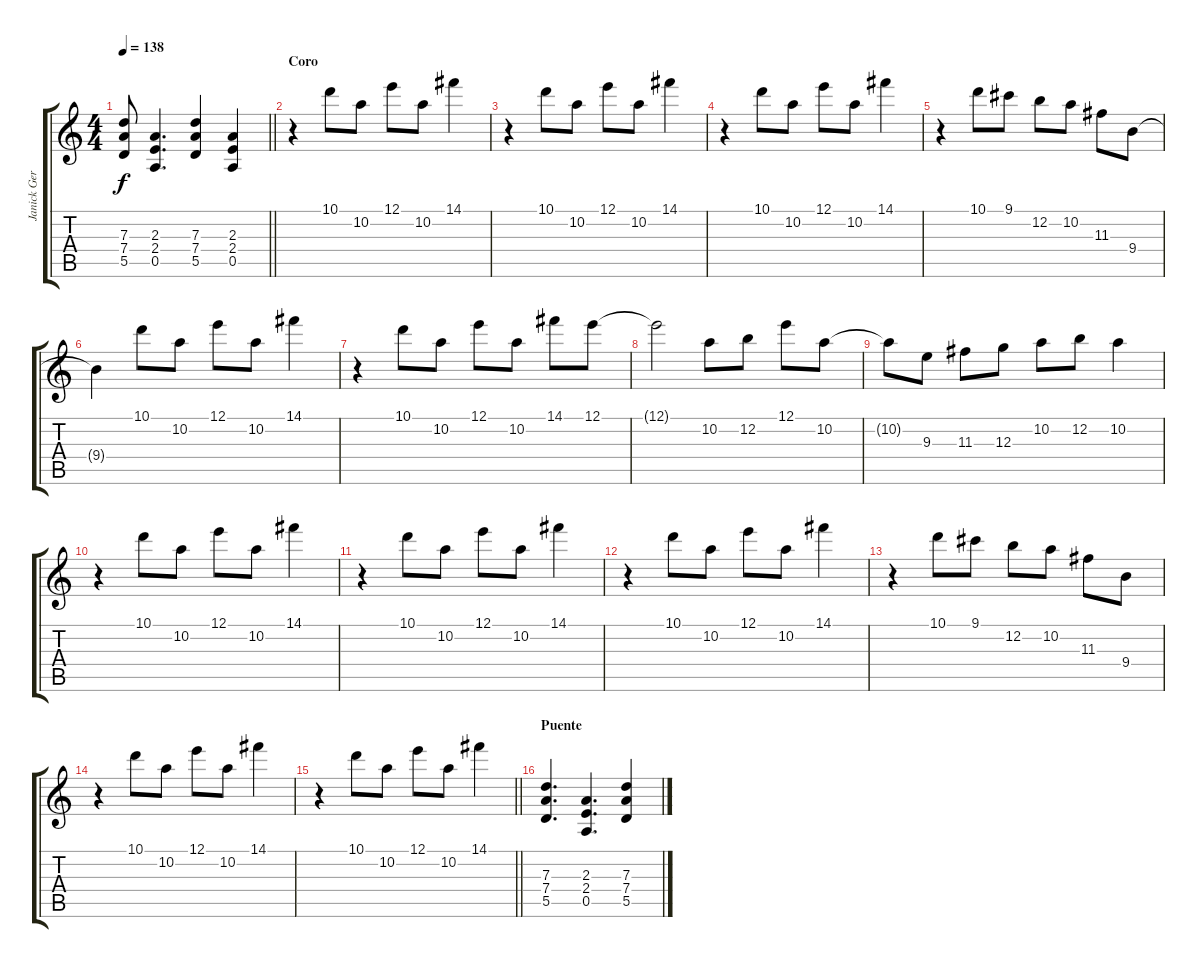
\track ("Janick Gers" "Janick Ger") {instrument distortionguitar}
\staff {score tabs}
\tuning (E4 B3 G3 D3 A2 E2) {hide}
\ts (4 4)
\tempo 138
\clef g2
\barLineRight lightlight
\ks c
(7.3{t} 7.4{t} 5.5{t}).8{dy f} (2.3 2.4 0.5).4{d} (7.3 7.4 5.5).4 (2.3 2.4 0.5).4 |
\section ("" "Coro")
r.4 10.1.8 10.2.8 12.1.8 10.2.8 14.1.4 |
r.4 10.1.8 10.2.8 12.1.8 10.2.8 14.1.4 |
r.4 10.1.8 10.2.8 12.1.8 10.2.8 14.1.4 |
r.4 10.1.8 9.1.8 12.2.8 10.2.8 11.3.8 9.4.8 |
9.4{t}.4 10.1.8 10.2.8 12.1.8 10.2.8 14.1.4 |
r.4 10.1.8 10.2.8 12.1.8 10.2.8 14.1.8 12.1.8 |
12.1{t}.2 10.2.8 12.2.8 12.1.8 10.2.8 |
10.2{t}.8 9.3.8 11.3.8 12.3.8 10.2.8 12.2.8 10.2.4 |
r.4 10.1.8 10.2.8 12.1.8 10.2.8 14.1.4 |
r.4 10.1.8 10.2.8 12.1.8 10.2.8 14.1.4 |
r.4 10.1.8 10.2.8 12.1.8 10.2.8 14.1.4 |
r.4 10.1.8 9.1.8 12.2.8 10.2.8 11.3.8 9.4.8 |
r.4 10.1.8 10.2.8 12.1.8 10.2.8 14.1.4 |
\barLineRight lightlight
r.4 10.1.8 10.2.8 12.1.8 10.2.8 14.1.4 |
\section ("" "Puente")
(7.3 7.4 5.5).4{d} (2.3 2.4 0.5).4{d} (7.3 7.4 5.5).4
